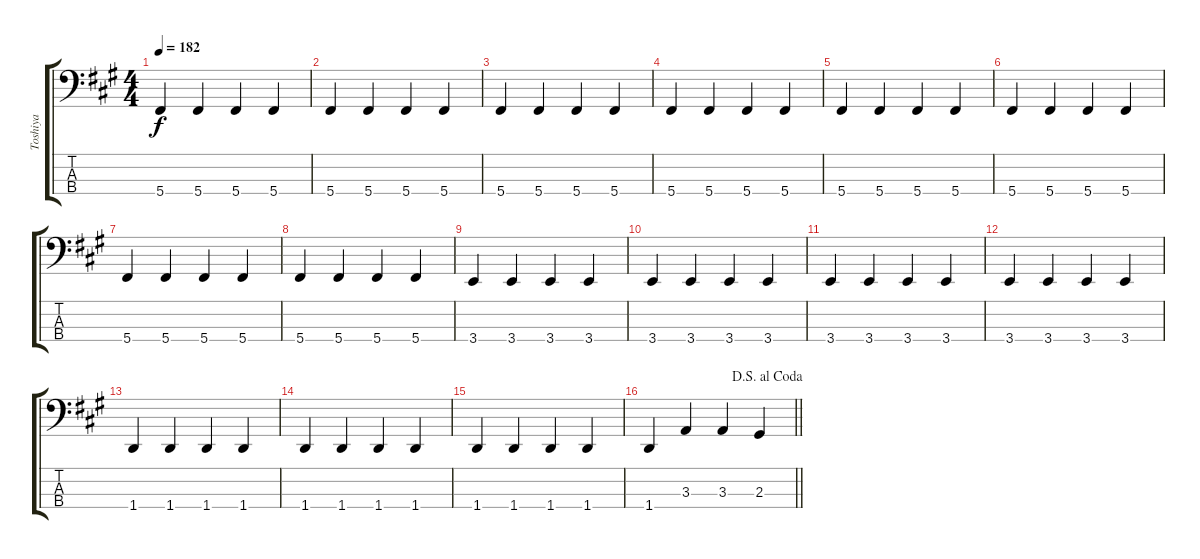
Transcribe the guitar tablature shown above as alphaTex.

\track ("Toshiya" "Toshiya") {instrument slapbass1}
\staff {score tabs}
\tuning (E2 B1 Gb1 Db1) {hide}
\ts (4 4)
\tempo 182
\clef f4
\ks a
5.4.4{dy f} 5.4.4 5.4.4 5.4.4 |
5.4.4 5.4.4 5.4.4 5.4.4 |
5.4.4 5.4.4 5.4.4 5.4.4 |
5.4.4 5.4.4 5.4.4 5.4.4 |
5.4.4 5.4.4 5.4.4 5.4.4 |
5.4.4 5.4.4 5.4.4 5.4.4 |
5.4.4 5.4.4 5.4.4 5.4.4 |
5.4.4 5.4.4 5.4.4 5.4.4 |
3.4.4 3.4.4 3.4.4 3.4.4 |
3.4.4 3.4.4 3.4.4 3.4.4 |
3.4.4 3.4.4 3.4.4 3.4.4 |
3.4.4 3.4.4 3.4.4 3.4.4 |
1.4.4 1.4.4 1.4.4 1.4.4 |
1.4.4 1.4.4 1.4.4 1.4.4 |
1.4.4 1.4.4 1.4.4 1.4.4 |
\jump dalsegnoalcoda
\barLineRight lightlight
1.4.4 3.3.4 3.3.4 2.3.4
